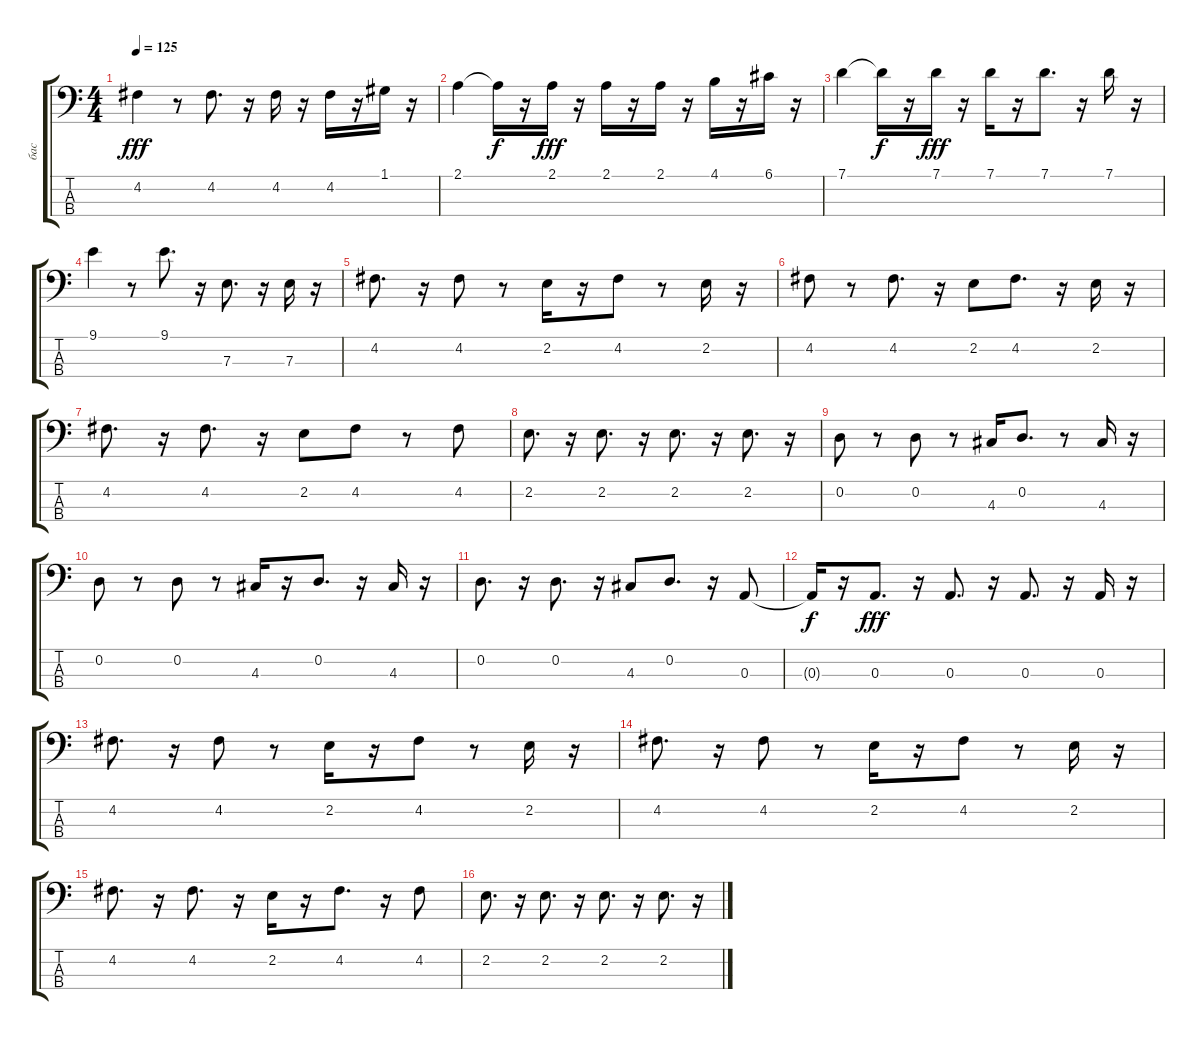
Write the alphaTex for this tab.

\track ("бас" "бас") {instrument fretlessbass}
\staff {score tabs}
\tuning (G2 D2 A1 E1) {hide}
\ts (4 4)
\tempo 125
\clef f4
\ks c
4.2.4{dy fff} r.8 4.2.8{d} r.16 4.2.16 r.16 4.2.16 r.16 1.1.16 r.16 |
2.1.4 2.1{t}.16{dy f} r.16 2.1.16{dy fff} r.16 2.1.16 r.16 2.1.16 r.16 4.1.16 r.16 6.1.16 r.16 |
7.1.4 7.1{t}.16{dy f} r.16 7.1.16{dy fff} r.16 7.1.16 r.16 7.1.8{d} r.16 7.1.16 r.16 |
9.1.4 r.8 9.1.8{d} r.16 7.3.8{d} r.16 7.3.16 r.16 |
4.2.8{d} r.16 4.2.8 r.8 2.2.16 r.16 4.2.8 r.8 2.2.16 r.16 |
4.2.8 r.8 4.2.8{d} r.16 2.2.8 4.2.8{d} r.16 2.2.16 r.16 |
4.2.8{d} r.16 4.2.8{d} r.16 2.2.8 4.2.8 r.8 4.2.8 |
2.2.8{d} r.16 2.2.8{d} r.16 2.2.8{d} r.16 2.2.8{d} r.16 |
0.2.8 r.8 0.2.8 r.8 4.3.16 0.2.8{d} r.8 4.3.16 r.16 |
0.2.8 r.8 0.2.8 r.8 4.3.16 r.16 0.2.8{d} r.16 4.3.16 r.16 |
0.2.8{d} r.16 0.2.8{d} r.16 4.3.8 0.2.8{d} r.16 0.3.8 |
0.3{t}.16{dy f} r.16 0.3.8{d dy fff} r.16 0.3.8{d} r.16 0.3.8{d} r.16 0.3.16 r.16 |
4.2.8{d} r.16 4.2.8 r.8 2.2.16 r.16 4.2.8 r.8 2.2.16 r.16 |
4.2.8{d} r.16 4.2.8 r.8 2.2.16 r.16 4.2.8 r.8 2.2.16 r.16 |
4.2.8{d} r.16 4.2.8{d} r.16 2.2.16 r.16 4.2.8{d} r.16 4.2.8 |
2.2.8{d} r.16 2.2.8{d} r.16 2.2.8{d} r.16 2.2.8{d} r.16
